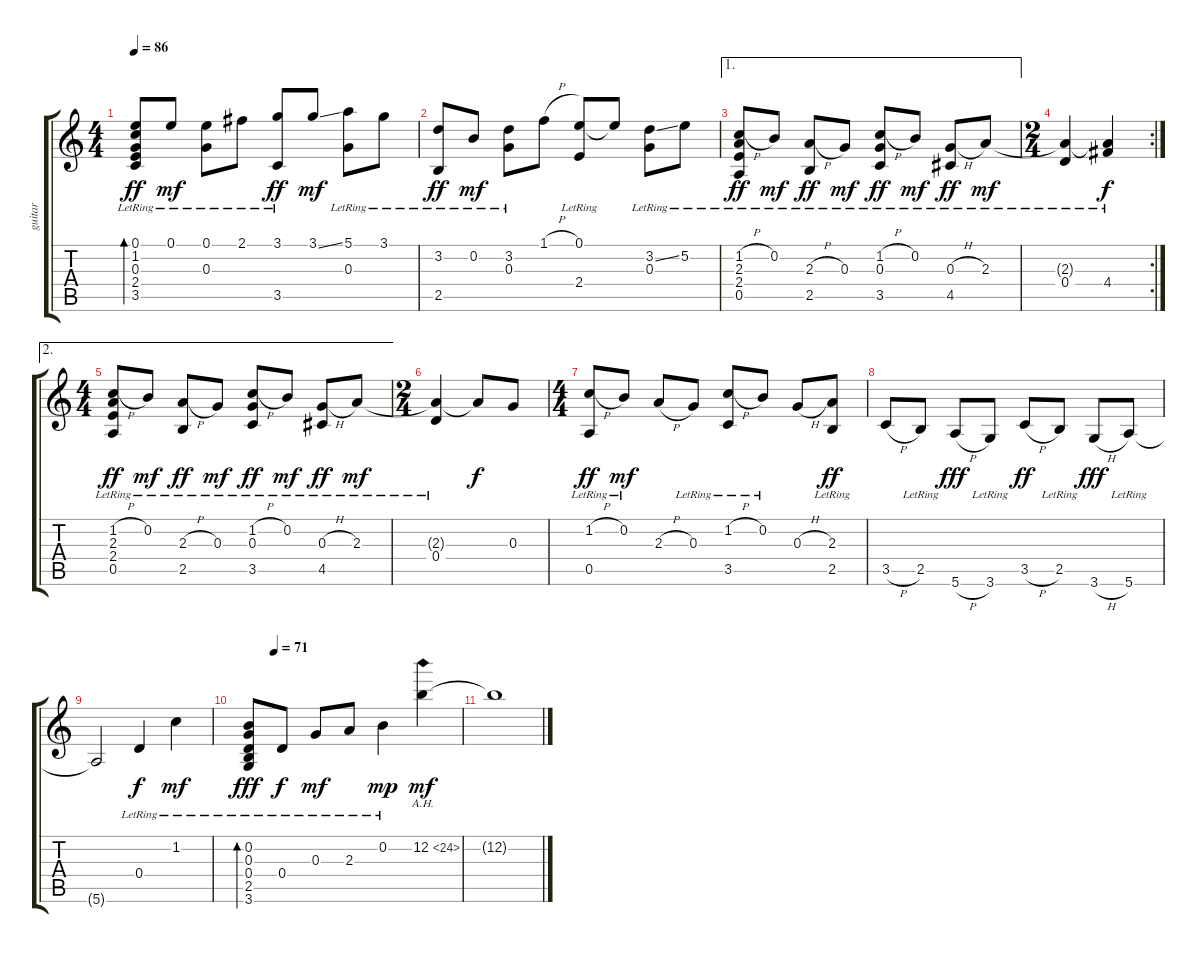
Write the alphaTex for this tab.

\track ("guitar" "guitar") {instrument acousticguitarnylon}
\staff {score tabs}
\tuning (E4 B3 G3 D3 A2 E2) {hide}
\ts (4 4)
\tempo 86
\clef g2
\ks c
(0.1{lr} 1.2{lr} 0.3{lr} 2.4{lr} 3.5{lr}).8{bd 30 dy ff} 0.1{lr}.8{dy mf} (0.1{lr} 0.3{lr}).8 2.1{lr}.8 (3.1{lr} 3.5{lr}).8{dy ff} 3.1{ss}.8{dy mf} (5.1{lr} 0.3{lr}).8 3.1{lr}.8 |
(3.2{lr} 2.5{lr}).8{dy ff} 0.2{lr}.8{dy mf} (3.2{lr} 0.3{lr}).8 1.1{h}.8 (0.1{lr} 2.4{lr}).8 0.1{t}.8 (3.2{ss} 0.3{lr}).8 5.2{lr}.8 |
\ae 1
(1.2{h} 2.3{lr} 2.4{lr} 0.5{lr}).8{dy ff} 0.2{lr}.8{dy mf} (2.3{h} 2.5{lr}).8{dy ff} 0.3{lr}.8{dy mf} (1.2{h} 0.3{lr} 3.5{lr}).8{dy ff} 0.2{lr}.8{dy mf} (0.3{h} 4.5{lr}).8{dy ff} 2.3{lr}.8{dy mf} |
\rc 2
\ts (2 4)
(2.3{t} 0.4{lr}).4 (2.3{t} 4.4{lr}).4{dy f} |
\ae 2
\ts (4 4)
(1.2{h} 2.3{lr} 2.4{lr} 0.5{lr}).8{dy ff} 0.2{lr}.8{dy mf} (2.3{h} 2.5{lr}).8{dy ff} 0.3{lr}.8{dy mf} (1.2{h} 0.3{lr} 3.5{lr}).8{dy ff} 0.2{lr}.8{dy mf} (0.3{h} 4.5{lr}).8{dy ff} 2.3{lr}.8{dy mf} |
\ts (2 4)
(2.3{t} 0.4{lr}).4 2.3{t}.8{dy f} 0.3.8 |
\ts (4 4)
(1.2{h} 0.5{lr}).8{dy ff} 0.2{lr}.8{dy mf} 2.3{h}.8 0.3{lr}.8 (1.2{h} 3.5{lr}).8 0.2{lr}.8 0.3{h}.8 (2.3{lr} 2.5{lr}).8{dy ff} |
3.5{h}.8 2.5{lr}.8 5.6{h}.8{dy fff} 3.6{lr}.8 3.5{h}.8{dy ff} 2.5{lr}.8 3.6{h}.8{dy fff} 5.6{lr}.8 |
5.6{t}.2 0.4{lr}.4{dy f} 1.2{lr}.4{dy mf} |
\tempo (71 0.125)
(0.2{lr} 0.3{lr} 0.4 2.5 3.6{lr}).8{bd 240 dy fff} 0.4{lr}.8{dy f} 0.3{lr}.8{dy mf} 2.3{lr}.8 0.2{lr}.4{dy mp} 12.2{ah 12}.4{dy mf} |
12.2{t}.1
